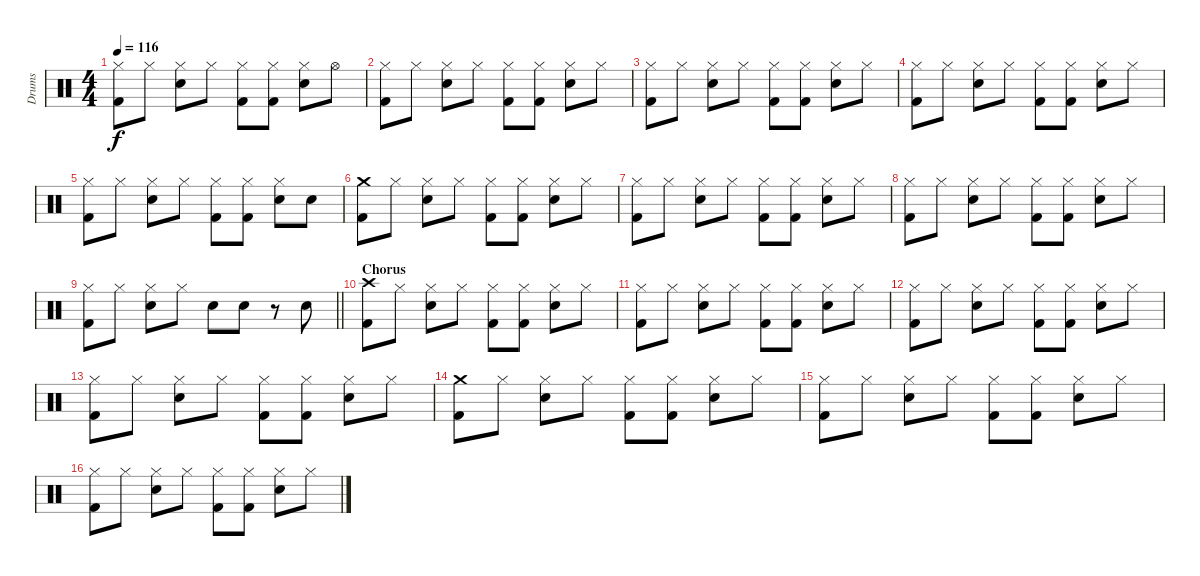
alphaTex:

\track ("Drums" "Drums") {instrument percussion}
\staff {score}
\articulation defaults
\ts (4 4)
\tempo 116
\clef neutral
\ks c
("Hi-Hat (closed)" "Kick (hit) 2").8{dy f} "Hi-Hat (closed)".8 ("Hi-Hat (closed)" "Snare (hit) 2").8 "Hi-Hat (closed)".8 ("Hi-Hat (closed)" "Kick (hit) 2").8 ("Hi-Hat (closed)" "Kick (hit) 2").8 ("Hi-Hat (closed)" "Snare (hit) 2").8 "Hi-Hat (open)".8 |
("Hi-Hat (closed)" "Kick (hit) 2").8 "Hi-Hat (closed)".8 ("Hi-Hat (closed)" "Snare (hit) 2").8 "Hi-Hat (closed)".8 ("Hi-Hat (closed)" "Kick (hit) 2").8 ("Hi-Hat (closed)" "Kick (hit) 2").8 ("Hi-Hat (closed)" "Snare (hit) 2").8 "Hi-Hat (closed)".8 |
("Hi-Hat (closed)" "Kick (hit) 2").8 "Hi-Hat (closed)".8 ("Hi-Hat (closed)" "Snare (hit) 2").8 "Hi-Hat (closed)".8 ("Hi-Hat (closed)" "Kick (hit) 2").8 ("Hi-Hat (closed)" "Kick (hit) 2").8 ("Hi-Hat (closed)" "Snare (hit) 2").8 "Hi-Hat (closed)".8 |
("Hi-Hat (closed)" "Kick (hit) 2").8 "Hi-Hat (closed)".8 ("Hi-Hat (closed)" "Snare (hit) 2").8 "Hi-Hat (closed)".8 ("Hi-Hat (closed)" "Kick (hit) 2").8 ("Hi-Hat (closed)" "Kick (hit) 2").8 ("Hi-Hat (closed)" "Snare (hit) 2").8 "Hi-Hat (closed)".8 |
("Hi-Hat (closed)" "Kick (hit) 2").8 "Hi-Hat (closed)".8 ("Hi-Hat (closed)" "Snare (hit) 2").8 "Hi-Hat (closed)".8 ("Hi-Hat (closed)" "Kick (hit) 2").8 ("Hi-Hat (closed)" "Kick (hit) 2").8 ("Hi-Hat (closed)" "Snare (hit) 2").8 "Snare (hit)".8 |
("Crash medium (hit)" "Kick (hit) 2").8 "Hi-Hat (closed)".8 ("Hi-Hat (closed)" "Snare (hit) 2").8 "Hi-Hat (closed)".8 ("Hi-Hat (closed)" "Kick (hit) 2").8 ("Hi-Hat (closed)" "Kick (hit) 2").8 ("Hi-Hat (closed)" "Snare (hit) 2").8 "Hi-Hat (closed)".8 |
("Hi-Hat (closed)" "Kick (hit) 2").8 "Hi-Hat (closed)".8 ("Hi-Hat (closed)" "Snare (hit) 2").8 "Hi-Hat (closed)".8 ("Hi-Hat (closed)" "Kick (hit) 2").8 ("Hi-Hat (closed)" "Kick (hit) 2").8 ("Hi-Hat (closed)" "Snare (hit) 2").8 "Hi-Hat (closed)".8 |
("Hi-Hat (closed)" "Kick (hit) 2").8 "Hi-Hat (closed)".8 ("Hi-Hat (closed)" "Snare (hit) 2").8 "Hi-Hat (closed)".8 ("Hi-Hat (closed)" "Kick (hit) 2").8 ("Hi-Hat (closed)" "Kick (hit) 2").8 ("Hi-Hat (closed)" "Snare (hit) 2").8 "Hi-Hat (closed)".8 |
\barLineRight lightlight
("Hi-Hat (closed)" "Kick (hit) 2").8 "Hi-Hat (closed)".8 ("Hi-Hat (closed)" "Snare (hit) 2").8 "Hi-Hat (closed)".8 "Snare (hit) 2".8 "Snare (hit) 2".8 r.8 "Snare (hit) 2".8 |
\section ("" "Chorus")
("Crash high (hit)" "Kick (hit) 2").8 "Hi-Hat (closed)".8 ("Hi-Hat (closed)" "Snare (hit) 2").8 "Hi-Hat (closed)".8 ("Hi-Hat (closed)" "Kick (hit) 2").8 ("Hi-Hat (closed)" "Kick (hit) 2").8 ("Hi-Hat (closed)" "Snare (hit) 2").8 "Hi-Hat (closed)".8 |
("Hi-Hat (closed)" "Kick (hit) 2").8 "Hi-Hat (closed)".8 ("Hi-Hat (closed)" "Snare (hit) 2").8 "Hi-Hat (closed)".8 ("Hi-Hat (closed)" "Kick (hit) 2").8 ("Hi-Hat (closed)" "Kick (hit) 2").8 ("Hi-Hat (closed)" "Snare (hit) 2").8 "Hi-Hat (closed)".8 |
("Hi-Hat (closed)" "Kick (hit) 2").8 "Hi-Hat (closed)".8 ("Hi-Hat (closed)" "Snare (hit) 2").8 "Hi-Hat (closed)".8 ("Hi-Hat (closed)" "Kick (hit) 2").8 ("Hi-Hat (closed)" "Kick (hit) 2").8 ("Hi-Hat (closed)" "Snare (hit) 2").8 "Hi-Hat (closed)".8 |
("Hi-Hat (closed)" "Kick (hit) 2").8 "Hi-Hat (closed)".8 ("Hi-Hat (closed)" "Snare (hit) 2").8 "Hi-Hat (closed)".8 ("Hi-Hat (closed)" "Kick (hit) 2").8 ("Hi-Hat (closed)" "Kick (hit) 2").8 ("Hi-Hat (closed)" "Snare (hit) 2").8 "Hi-Hat (closed)".8 |
("Crash medium (hit)" "Kick (hit) 2").8 "Hi-Hat (closed)".8 ("Hi-Hat (closed)" "Snare (hit) 2").8 "Hi-Hat (closed)".8 ("Hi-Hat (closed)" "Kick (hit) 2").8 ("Hi-Hat (closed)" "Kick (hit) 2").8 ("Hi-Hat (closed)" "Snare (hit) 2").8 "Hi-Hat (closed)".8 |
("Hi-Hat (closed)" "Kick (hit) 2").8 "Hi-Hat (closed)".8 ("Hi-Hat (closed)" "Snare (hit) 2").8 "Hi-Hat (closed)".8 ("Hi-Hat (closed)" "Kick (hit) 2").8 ("Hi-Hat (closed)" "Kick (hit) 2").8 ("Hi-Hat (closed)" "Snare (hit) 2").8 "Hi-Hat (closed)".8 |
("Hi-Hat (closed)" "Kick (hit) 2").8 "Hi-Hat (closed)".8 ("Hi-Hat (closed)" "Snare (hit) 2").8 "Hi-Hat (closed)".8 ("Hi-Hat (closed)" "Kick (hit) 2").8 ("Hi-Hat (closed)" "Kick (hit) 2").8 ("Hi-Hat (closed)" "Snare (hit) 2").8 "Hi-Hat (closed)".8
